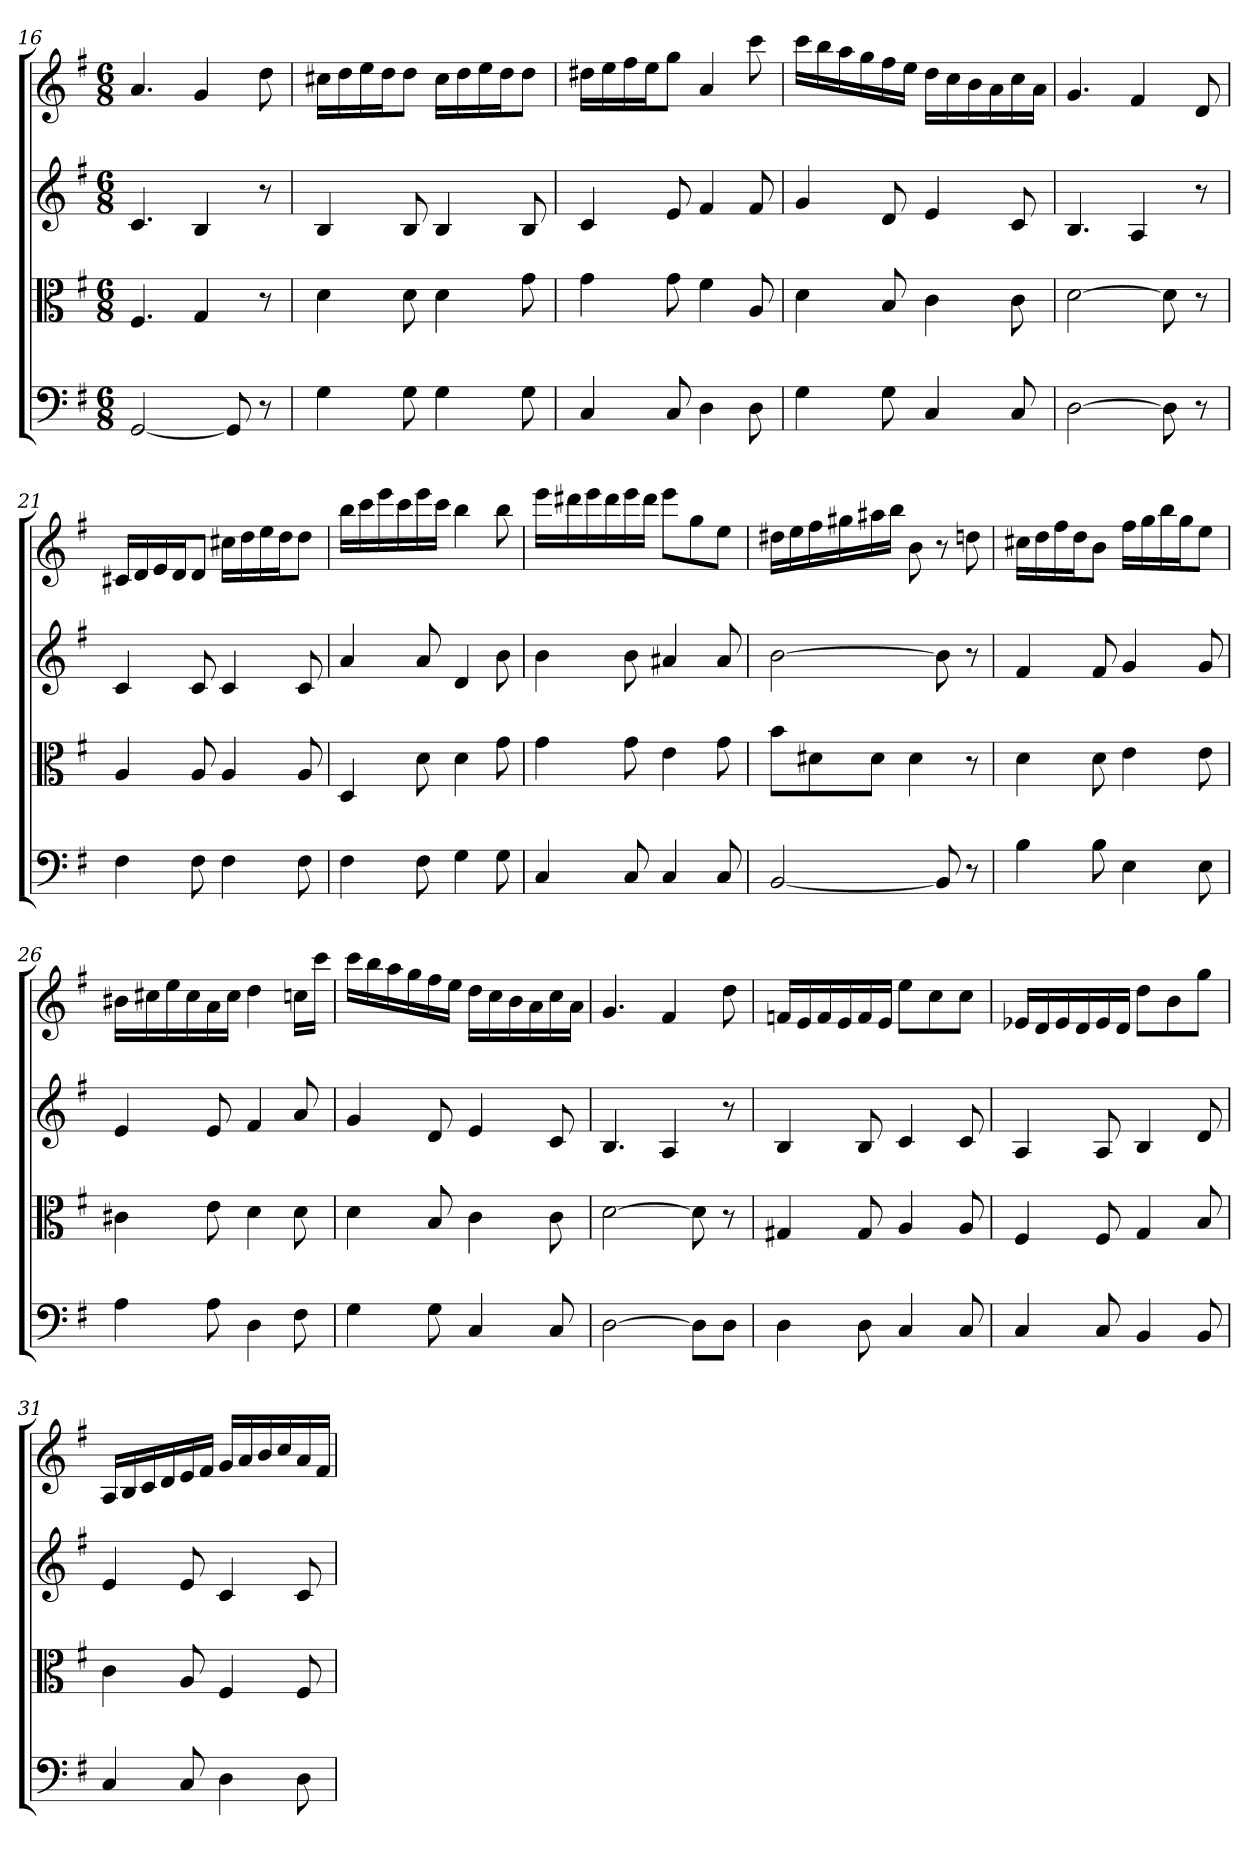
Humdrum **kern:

**kern	**kern	**kern	**kern
*part4	*part3	*part2	*part1
*staff4	*staff3	*staff2	*staff1
*clefF4	*clefC3	*	*
*k[f#]	*k[f#]	*k[f#]	*k[f#]
*G:	*G:	*G:	*G:
*M6/8	*M6/8	*M6/8	*M6/8
=16	=16	=16	=16
[2GG	4.F#	4.c	4.a
.	4G	4B	4g
8GG]	.	.	.
8r	8r	8r	8dd
=17	=17	=17	=17
4G	4d	4B	16cc#XLL
.	.	.	16dd
.	.	.	16ee
.	.	.	16ddJ
8G	8d	8B	8ddJ
4G	4d	4B	16cc#LL
.	.	.	16dd
.	.	.	16ee
.	.	.	16ddJ
8G	8g	8B	8ddJ
=18	=18	=18	=18
4C	4g	4c	16dd#XLL
.	.	.	16ee
.	.	.	16ff#
.	.	.	16eeJ
8C	8g	8e	8ggJ
4D	4f#	4f#	4a
8D	8A	8f#	8ccc
=19	=19	=19	=19
4G	4d	4g	16cccLL
.	.	.	16bb
.	.	.	16aa
.	.	.	16gg
8G	8B	8d	16ff#
.	.	.	16eeJJ
4C	4c	4e	16ddLL
.	.	.	16cc
.	.	.	16b
.	.	.	16a
8C	8c	8c	16cc
.	.	.	16aJJ
=20	=20	=20	=20
[2D	[2d	4.B	4.g
.	.	4A	4f#
8D]	8d]	.	.
8r	8r	8r	8d
=21	=21	=21	=21
4F#	4A	4c	16c#XLL
.	.	.	16d
.	.	.	16e
.	.	.	16dJ
8F#	8A	8c	8dJ
4F#	4A	4c	16cc#XLL
.	.	.	16dd
.	.	.	16ee
.	.	.	16ddJ
8F#	8A	8c	8ddJ
=22	=22	=22	=22
4F#	4D	4a	16bbLL
.	.	.	16ccc
.	.	.	16eee
.	.	.	16ccc
8F#	8d	8a	16eee
.	.	.	16cccJJ
4G	4d	4d	4bb
8G	8g	8b	8bb
=23	=23	=23	=23
4C	4g	4b	16eeeLL
.	.	.	16ddd#X
.	.	.	16eee
.	.	.	16ddd#
8C	8g	8b	16eee
.	.	.	16ddd#JJ
4C	4e	4a#X	8eeeL
.	.	.	8gg
8C	8g	8a#	8eeJ
=24	=24	=24	=24
[2BB	8b\L	[2b	16dd#XLL
.	.	.	16ee
.	8d#X\	.	16ff#
.	.	.	16gg#X
.	8d#\J	.	16aa#X
.	.	.	16bbJJ
.	4d#	.	8b
8BB]	.	8b]	8r
8r	8r	8r	8ddn
=25	=25	=25	=25
4B	4d	4f#	16cc#XLL
.	.	.	16dd
.	.	.	16ff#
.	.	.	16ddJ
8B	8d	8f#	8bJ
4E	4e	4g	16ff#LL
.	.	.	16gg
.	.	.	16bb
.	.	.	16ggJ
8E	8e	8g	8eeJ
=26	=26	=26	=26
4A	4c#X	4e	16b#XLL
.	.	.	16cc#X
.	.	.	16ee
.	.	.	16cc#
8A	8e	8e	16a
.	.	.	16cc#JJ
4D	4d	4f#	4dd
8F#	8d	8a	16ccnLL
.	.	.	16cccJJ
=27	=27	=27	=27
4G	4d	4g	16cccLL
.	.	.	16bb
.	.	.	16aa
.	.	.	16gg
8G	8B	8d	16ff#
.	.	.	16eeJJ
4C	4c	4e	16ddLL
.	.	.	16cc
.	.	.	16b
.	.	.	16a
8C	8c	8c	16cc
.	.	.	16aJJ
=28	=28	=28	=28
[2D	[2d	4.B	4.g
.	.	4A	4f#
8D\L]	8d]	.	.
8D\J	8r	8r	8dd
=29	=29	=29	=29
4D	4G#X	4B	16fnLL
.	.	.	16e
.	.	.	16f
.	.	.	16e
8D	8G#	8B	16f
.	.	.	16eJJ
4C	4A	4c	8eeL
.	.	.	8cc
8C	8A	8c	8ccJ
=30	=30	=30	=30
4C	4F#	4A	16e-XLL
.	.	.	16d
.	.	.	16e-
.	.	.	16d
8C	8F#	8A	16e-
.	.	.	16dJJ
4BB	4G	4B	8ddL
.	.	.	8b
8BB	8B	8d	8ggJ
=31	=31	=31	=31
4C	4c	4e	16ALL
.	.	.	16B
.	.	.	16c
.	.	.	16d
8C	8A	8e	16e
.	.	.	16f#JJ
4D	4F#	4c	16gLL
.	.	.	16a
.	.	.	16b
.	.	.	16cc
8D	8F#	8c	16a
.	.	.	16f#JJ
=	=	=	=
*-	*-	*-	*-
